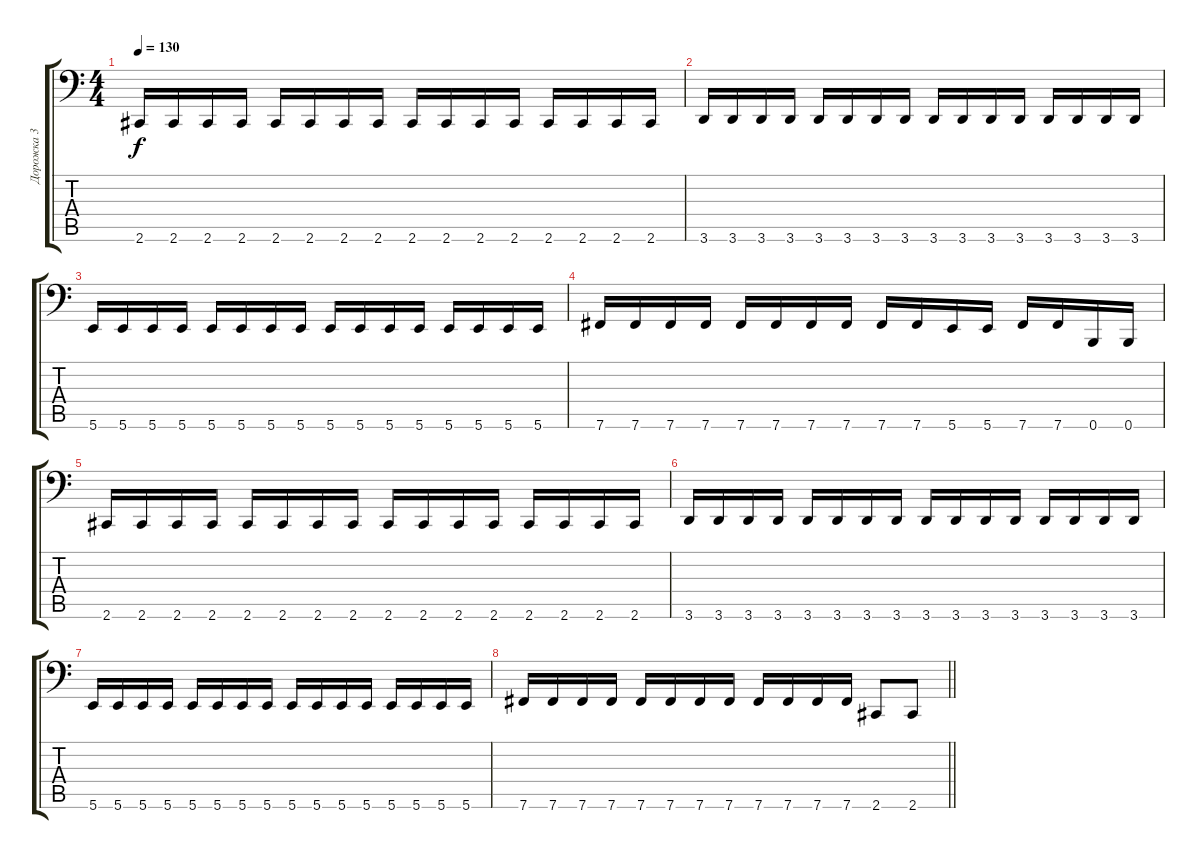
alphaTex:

\track ("Дорожка 3" "Дорожка 3") {instrument electricbassfinger}
\staff {score tabs}
\tuning (Db3 Ab2 E2 B1 Gb1 B0) {hide}
\ts (4 4)
\tempo 130
\clef f4
\ks c
2.6.16{dy f} 2.6.16 2.6.16 2.6.16 2.6.16 2.6.16 2.6.16 2.6.16 2.6.16 2.6.16 2.6.16 2.6.16 2.6.16 2.6.16 2.6.16 2.6.16 |
3.6.16 3.6.16 3.6.16 3.6.16 3.6.16 3.6.16 3.6.16 3.6.16 3.6.16 3.6.16 3.6.16 3.6.16 3.6.16 3.6.16 3.6.16 3.6.16 |
5.6.16 5.6.16 5.6.16 5.6.16 5.6.16 5.6.16 5.6.16 5.6.16 5.6.16 5.6.16 5.6.16 5.6.16 5.6.16 5.6.16 5.6.16 5.6.16 |
7.6.16 7.6.16 7.6.16 7.6.16 7.6.16 7.6.16 7.6.16 7.6.16 7.6.16 7.6.16 5.6.16 5.6.16 7.6.16 7.6.16 0.6.16 0.6.16 |
2.6.16 2.6.16 2.6.16 2.6.16 2.6.16 2.6.16 2.6.16 2.6.16 2.6.16 2.6.16 2.6.16 2.6.16 2.6.16 2.6.16 2.6.16 2.6.16 |
3.6.16 3.6.16 3.6.16 3.6.16 3.6.16 3.6.16 3.6.16 3.6.16 3.6.16 3.6.16 3.6.16 3.6.16 3.6.16 3.6.16 3.6.16 3.6.16 |
5.6.16 5.6.16 5.6.16 5.6.16 5.6.16 5.6.16 5.6.16 5.6.16 5.6.16 5.6.16 5.6.16 5.6.16 5.6.16 5.6.16 5.6.16 5.6.16 |
\barLineRight lightlight
7.6.16 7.6.16 7.6.16 7.6.16 7.6.16 7.6.16 7.6.16 7.6.16 7.6.16 7.6.16 7.6.16 7.6.16 2.6.8 2.6.8
